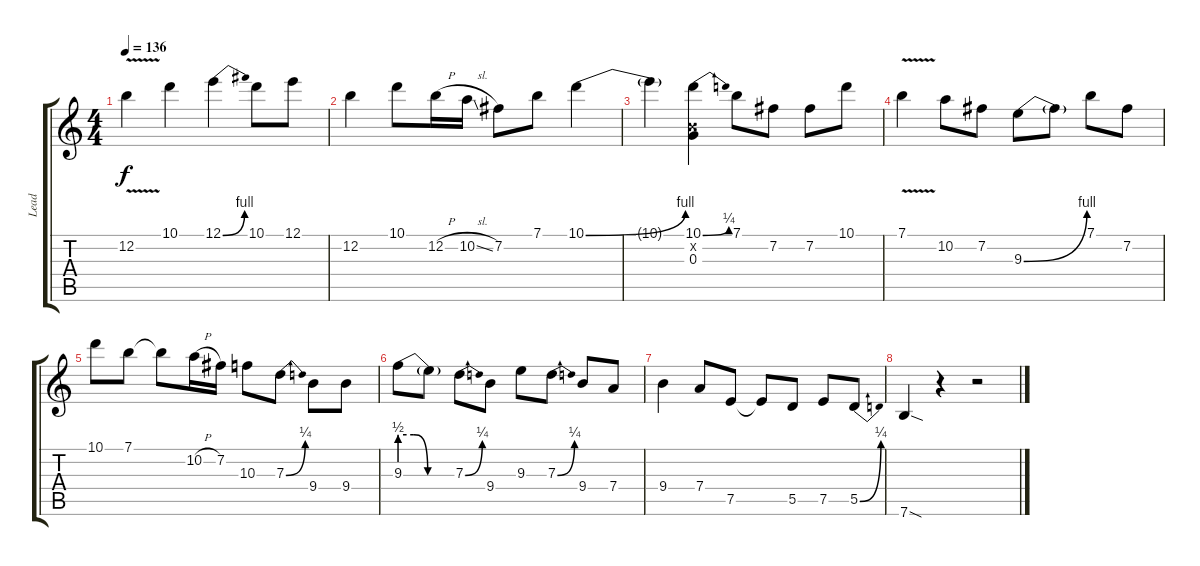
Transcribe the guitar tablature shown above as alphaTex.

\track ("Lead" "Lead") {instrument distortionguitar}
\staff {score tabs}
\tuning (E4 B3 G3 D3 A2 E2) {hide}
\ts (4 4)
\tempo 136
\clef g2
\ks c
12.2{v}.4{dy f} 10.1.4 12.1{be (bend 0 0 60 4)}.4 10.1.8 12.1.8 |
12.2.4 10.1.8 12.2{h}.16 10.2{sl}.16 7.2.8 7.1.8 10.1{be (bend 0 0 60 4)}.4 |
10.1{t}.4 (10.1{be (bend 0 0 60 1)} 0.2{x} 0.3).4 7.1.8 7.2.8 7.2.8 10.1.8 |
7.1{v}.4 10.2.8 7.2.8 9.3{be (bend 0 0 60 4)}.8 9.3{t}.8 7.1.8 7.2.8 |
10.1.8 7.1.8 7.1{t}.8 10.2{h}.16 7.2.16 10.3.8 7.3{be (bend 0 0 60 1)}.8 9.4.8 9.4.8 |
9.3{be (custom 0 2 15 2 30 0 60 0)}.8 9.3{t}.8 7.3{be (bend 0 0 60 1)}.8 9.4.8 9.3.8 7.3{be (bend 0 0 60 1)}.8 9.4.8 7.4.8 |
9.4.4 7.4.8 7.5.8 7.5{t}.8 5.5.8 7.5.8 5.5{be (bend 0 0 60 1)}.8 |
7.6{sod}.4 r.4 r.2
